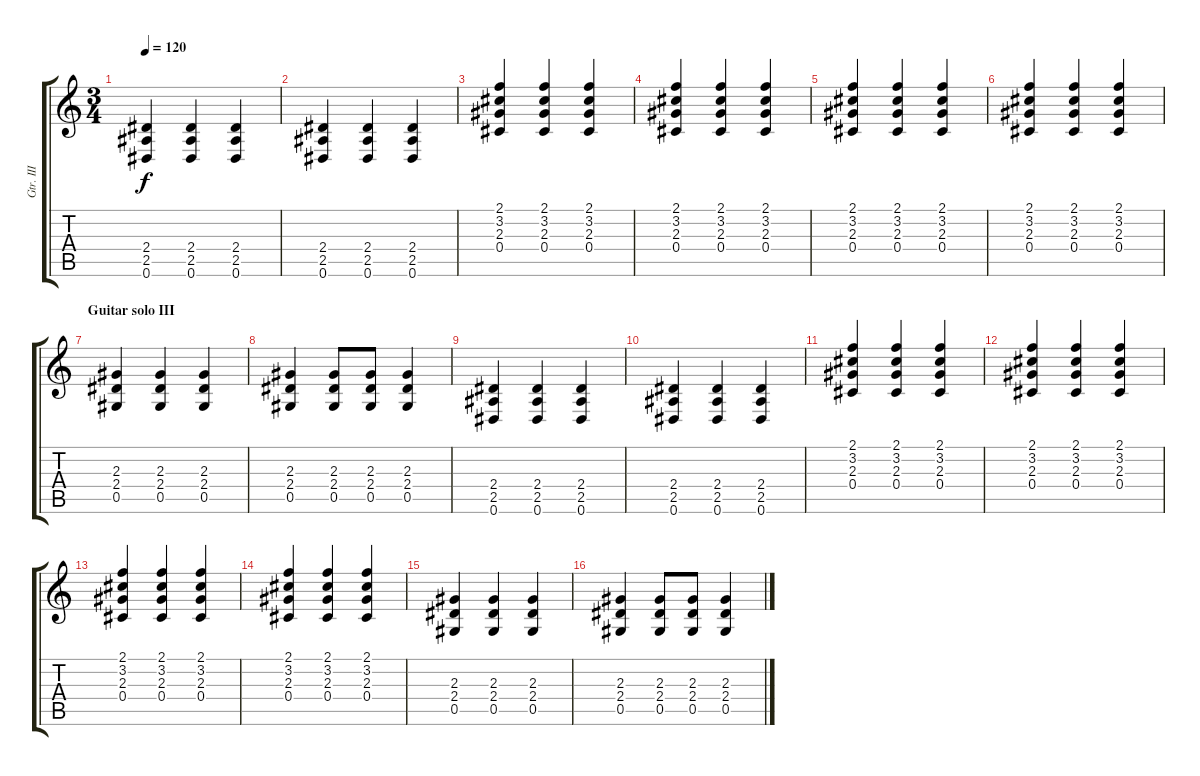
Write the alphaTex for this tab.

\track ("Gtr. III" "Gtr. III") {instrument acousticguitarsteel}
\staff {score tabs}
\tuning (Eb4 Bb3 Gb3 Db3 Ab2 Eb2) {hide}
\ts (3 4)
\tempo 120
\clef g2
\ks c
(2.4 2.5 0.6).4{dy f} (2.4 2.5 0.6).4 (2.4 2.5 0.6).4 |
(2.4 2.5 0.6).4 (2.4 2.5 0.6).4 (2.4 2.5 0.6).4 |
(2.1 3.2 2.3 0.4).4 (2.1 3.2 2.3 0.4).4 (2.1 3.2 2.3 0.4).4 |
(2.1 3.2 2.3 0.4).4 (2.1 3.2 2.3 0.4).4 (2.1 3.2 2.3 0.4).4 |
(2.1 3.2 2.3 0.4).4 (2.1 3.2 2.3 0.4).4 (2.1 3.2 2.3 0.4).4 |
(2.1 3.2 2.3 0.4).4 (2.1 3.2 2.3 0.4).4 (2.1 3.2 2.3 0.4).4 |
\section ("" "Guitar solo III")
(2.3 2.4 0.5).4 (2.3 2.4 0.5).4 (2.3 2.4 0.5).4 |
(2.3 2.4 0.5).4 (2.3 2.4 0.5).8 (2.3 2.4 0.5).8 (2.3 2.4 0.5).4 |
(2.4 2.5 0.6).4 (2.4 2.5 0.6).4 (2.4 2.5 0.6).4 |
(2.4 2.5 0.6).4 (2.4 2.5 0.6).4 (2.4 2.5 0.6).4 |
(2.1 3.2 2.3 0.4).4 (2.1 3.2 2.3 0.4).4 (2.1 3.2 2.3 0.4).4 |
(2.1 3.2 2.3 0.4).4 (2.1 3.2 2.3 0.4).4 (2.1 3.2 2.3 0.4).4 |
(2.1 3.2 2.3 0.4).4 (2.1 3.2 2.3 0.4).4 (2.1 3.2 2.3 0.4).4 |
(2.1 3.2 2.3 0.4).4 (2.1 3.2 2.3 0.4).4 (2.1 3.2 2.3 0.4).4 |
(2.3 2.4 0.5).4 (2.3 2.4 0.5).4 (2.3 2.4 0.5).4 |
(2.3 2.4 0.5).4 (2.3 2.4 0.5).8 (2.3 2.4 0.5).8 (2.3 2.4 0.5).4
